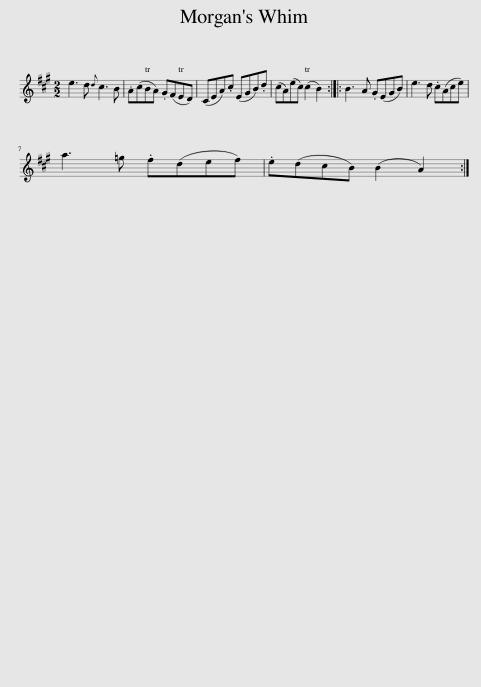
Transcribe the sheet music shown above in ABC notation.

X:1
L:1/8
M:2/2
I:linebreak $
K:A
V:1 treble
V:1
 e3 d{d} c3 B | .A(cBA) .G(FED) | (CEA).c (EGB).d | (cA)(ec) (c2 B2) :: B3 A .G(EGB) | %5
 e3 d .c(Ace) |$ a3 =g .f(def) | .e(dcB) (B2 A2) :| %8
